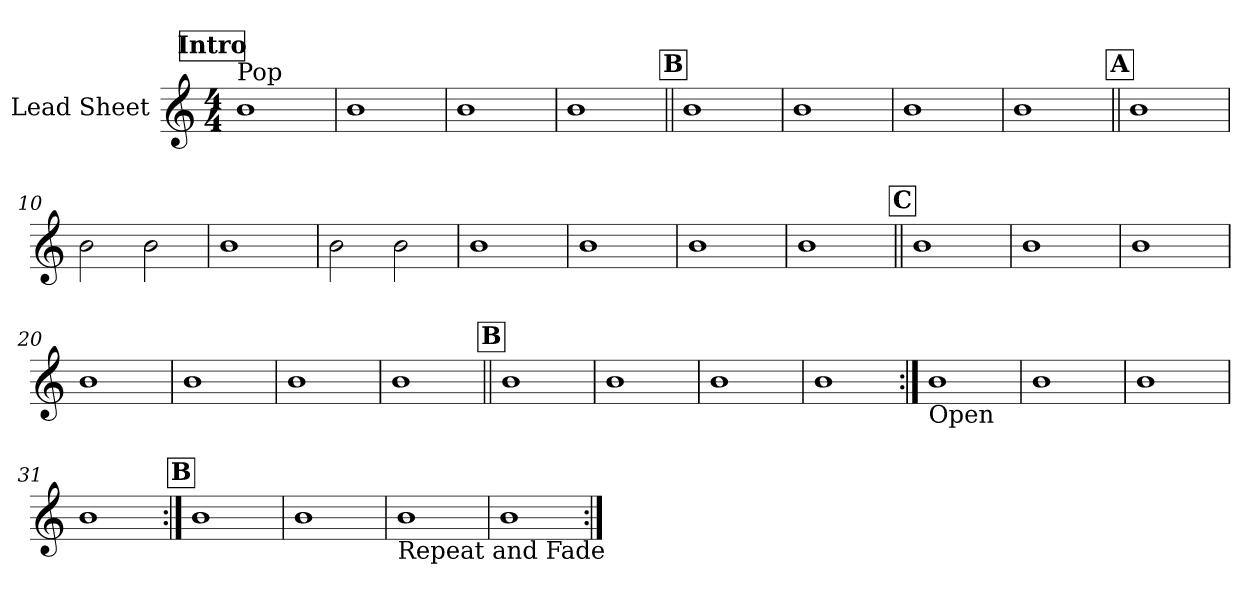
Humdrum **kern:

**kern
*part1
*staff1
*I"Lead Sheet
*clefG2
*k[]
*M4/4
!!LO:REH:place=s1:a:fs=14:t=Intro
=1
!LO:TX:a:t=Pop
1b
=2
1b
=3
1b
=4
1b
!!LO:LB:g=z
!!LO:REH:place=s1:a:fs=14:t=B
=5||
1b
=6
1b
=7
1b
=8
1b
!!LO:LB:g=z
!!LO:REH:place=s1:a:fs=14:t=A
=9||
1b
=10
2b\
2b\
=11
1b
=12
2b\
2b\
!!LO:LB:g=z
=13
1b
=14
1b
=15
1b
=16
1b
!!LO:LB:g=z
!!LO:REH:place=s1:a:fs=14:t=C
=17||
1b
=18
1b
=19
1b
=20
1b
!!LO:LB:g=z
=21
1b
=22
1b
=23
1b
!!LO:LB:g=z
!!LO:REH:place=s1:a:fs=14:t=B
=24||
1b
=25
1b
=26
1b
=27
1b
!!LO:LB:g=z
=28:|!
!LO:TX:b:t=Open
1b
=29
1b
=30
1b
=31
1b
!!LO:LB:g=z
!!LO:REH:place=s1:a:fs=14:t=B
=32:|!
1b
=33
1b
=34
!LO:TX:b:t=Repeat and Fade
1b
=35
1b
=:|!
*-
